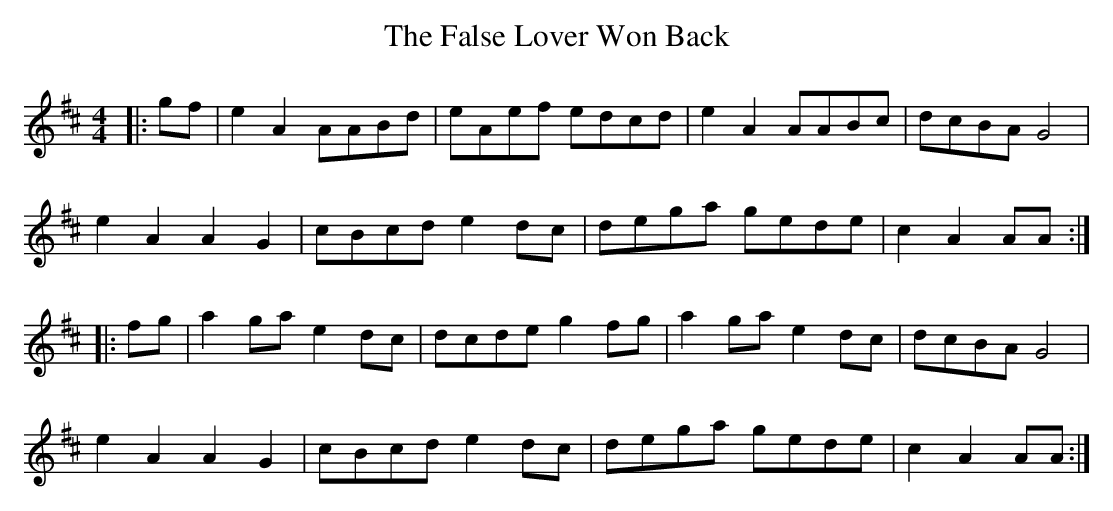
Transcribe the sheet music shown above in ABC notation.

X:1
T: The False Lover Won Back
M: 4/4
L: 1/8
K: Amix
|:gf|e2A2 AABd|eAef edcd|e2A2 AABc|dcBA G4|
e2A2 A2G2|cBcd e2dc|dega gede|c2A2 AA:|
|:fg|a2ga e2dc|dcde g2fg|a2ga e2dc|dcBA G4|
e2A2 A2G2|cBcd e2dc|dega gede|c2A2 AA:|
